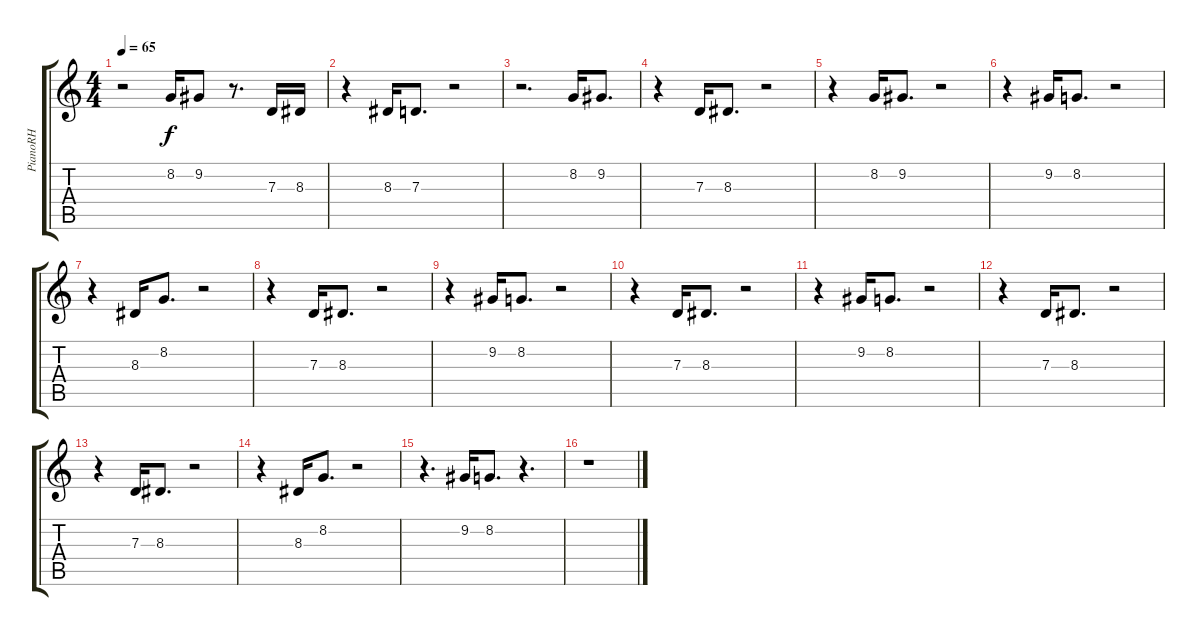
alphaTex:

\track ("PianoRH" "PianoRH") {instrument acousticgrandpiano}
\staff {score tabs}
\tuning (E4 B3 G3 D3 A2 E2) {hide}
\ts (4 4)
\tempo 65
\clef g2
\ks c
r.2{dy f} 8.2.16 9.2.8 r.8{d} 7.3.16 8.3.16 |
r.4 8.3.16 7.3.8{d} r.2 |
r.2{d} 8.2.16 9.2.8{d} |
r.4 7.3.16 8.3.8{d} r.2 |
r.4 8.2.16 9.2.8{d} r.2 |
r.4 9.2.16 8.2.8{d} r.2 |
r.4 8.3.16 8.2.8{d} r.2 |
r.4 7.3.16 8.3.8{d} r.2 |
r.4 9.2.16 8.2.8{d} r.2 |
r.4 7.3.16 8.3.8{d} r.2 |
r.4 9.2.16 8.2.8{d} r.2 |
r.4 7.3.16 8.3.8{d} r.2 |
r.4 7.3.16 8.3.8{d} r.2 |
r.4 8.3.16 8.2.8{d} r.2 |
r.4{d} 9.2.16 8.2.8{d} r.4{d} |
r.1
